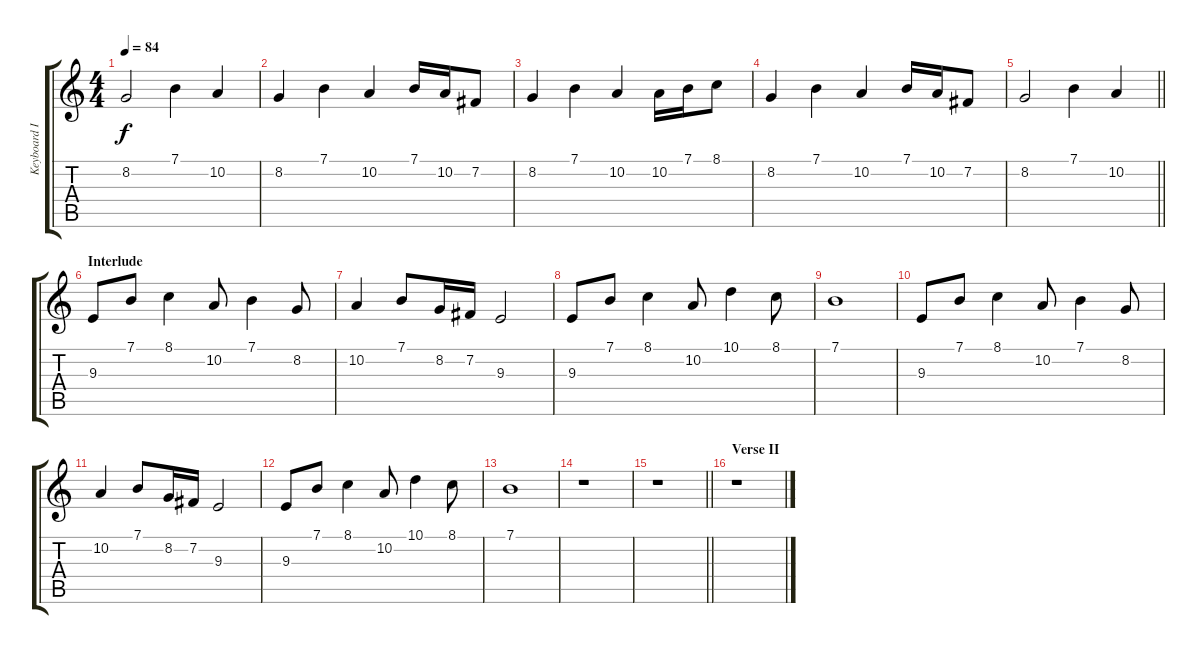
\track ("Keyboard II" "Keyboard I") {instrument synthstrings1}
\staff {score tabs}
\tuning (E4 B3 G3 D3 A2 E2) {hide}
\ts (4 4)
\tempo 84
\clef g2
\ks c
8.2.2{dy f} 7.1.4 10.2.4 |
8.2.4 7.1.4 10.2.4 7.1.16 10.2.16 7.2.8 |
8.2.4 7.1.4 10.2.4 10.2.16 7.1.16 8.1.8 |
8.2.4 7.1.4 10.2.4 7.1.16 10.2.16 7.2.8 |
\barLineRight lightlight
8.2.2 7.1.4 10.2.4 |
\section ("" "Interlude")
9.3.8 7.1.8 8.1.4 10.2.8 7.1.4 8.2.8 |
10.2.4 7.1.8 8.2.16 7.2.16 9.3.2 |
9.3.8 7.1.8 8.1.4 10.2.8 10.1.4 8.1.8 |
7.1.1 |
9.3.8 7.1.8 8.1.4 10.2.8 7.1.4 8.2.8 |
10.2.4 7.1.8 8.2.16 7.2.16 9.3.2 |
9.3.8 7.1.8 8.1.4 10.2.8 10.1.4 8.1.8 |
7.1.1 |
r.1 |
\barLineRight lightlight
r.1 |
\section ("" "Verse II")
r.1
